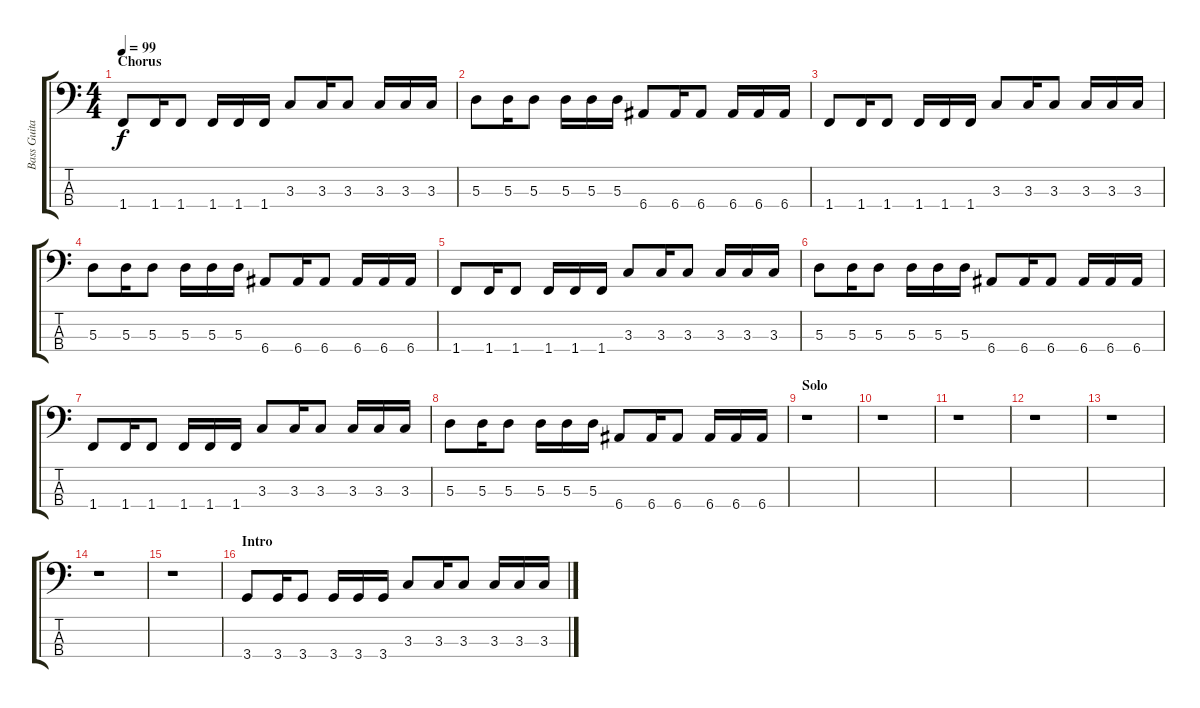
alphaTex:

\track ("Bass Guitar" "Bass Guita") {instrument electricbassfinger}
\staff {score tabs}
\tuning (G2 D2 A1 E1) {hide}
\ts (4 4)
\section ("" "Chorus")
\tempo 99
\clef f4
\ks c
1.4.8{dy f} 1.4.16 1.4.8 1.4.16 1.4.16 1.4.16 3.3.8 3.3.16 3.3.8 3.3.16 3.3.16 3.3.16 |
5.3.8 5.3.16 5.3.8 5.3.16 5.3.16 5.3.16 6.4.8 6.4.16 6.4.8 6.4.16 6.4.16 6.4.16 |
1.4.8 1.4.16 1.4.8 1.4.16 1.4.16 1.4.16 3.3.8 3.3.16 3.3.8 3.3.16 3.3.16 3.3.16 |
5.3.8 5.3.16 5.3.8 5.3.16 5.3.16 5.3.16 6.4.8 6.4.16 6.4.8 6.4.16 6.4.16 6.4.16 |
1.4.8 1.4.16 1.4.8 1.4.16 1.4.16 1.4.16 3.3.8 3.3.16 3.3.8 3.3.16 3.3.16 3.3.16 |
5.3.8 5.3.16 5.3.8 5.3.16 5.3.16 5.3.16 6.4.8 6.4.16 6.4.8 6.4.16 6.4.16 6.4.16 |
1.4.8 1.4.16 1.4.8 1.4.16 1.4.16 1.4.16 3.3.8 3.3.16 3.3.8 3.3.16 3.3.16 3.3.16 |
5.3.8 5.3.16 5.3.8 5.3.16 5.3.16 5.3.16 6.4.8 6.4.16 6.4.8 6.4.16 6.4.16 6.4.16 |
\section ("" "Solo")
r.1 |
r.1 |
r.1 |
r.1 |
r.1 |
r.1 |
r.1 |
\section ("" "Intro")
3.4.8 3.4.16 3.4.8 3.4.16 3.4.16 3.4.16 3.3.8 3.3.16 3.3.8 3.3.16 3.3.16 3.3.16
